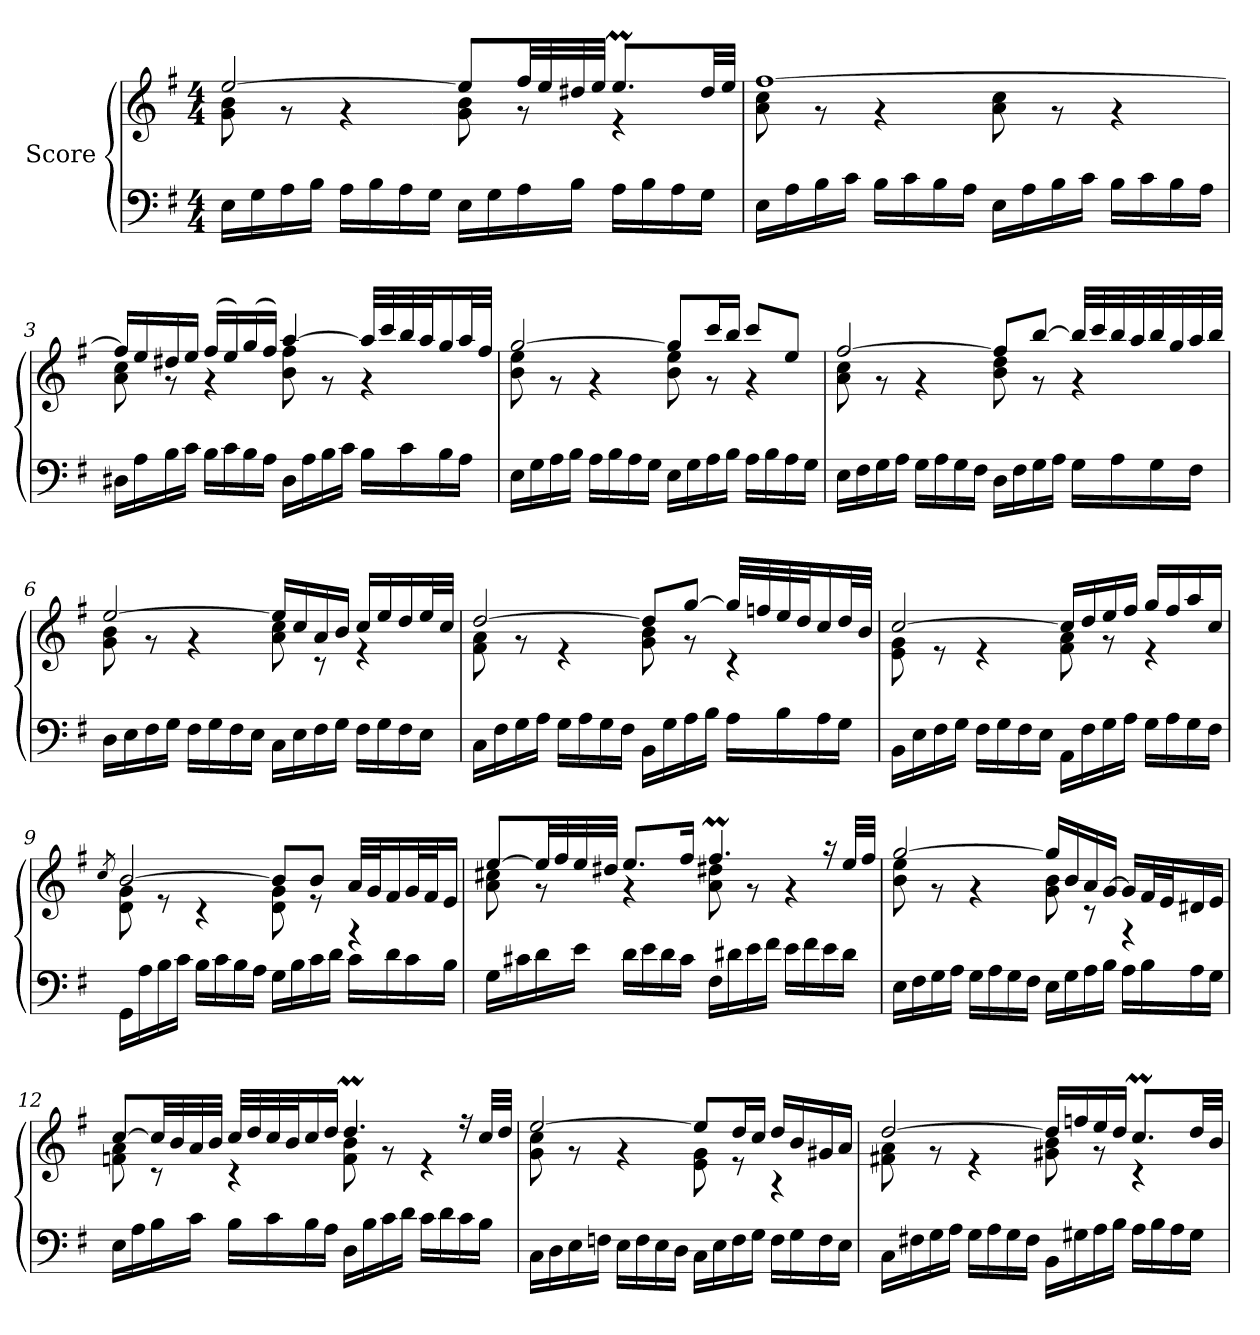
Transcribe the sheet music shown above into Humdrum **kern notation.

**kern	**kern
*part1	*part1
*staff2	*staff1
*I"Score	*
*clefF4	*clefG2
*k[f#]	*k[f#]
*M4/4	*M4/4
*MM69	*MM69
=1	=1
*	*^
16E\LL	[2ee/	8g\ 8b\
16G\	.	.
16A\	.	8r
16B\JJ	.	.
16A\LL	.	4r
16B\	.	.
16A\	.	.
16G\JJ	.	.
16E\LL	8ee/L]	8g\ 8b\
16G\	.	.
16A\	32ff#/LL	8r
.	32ee/	.
16B\JJ	32dd#X/	.
.	32ee/JJJ	.
16A\LL	8.eeM/L	4r
16B\	.	.
16A\	.	.
16G\JJ	32dd#/LL	.
.	32ee/JJJ	.
=2	=2	=2
16E\LL	[1ff#	8a\ 8cc\
16A\	.	.
16B\	.	8r
16c\JJ	.	.
16B\LL	.	4r
16c\	.	.
16B\	.	.
16A\JJ	.	.
16E\LL	.	8a\ 8cc\
16A\	.	.
16B\	.	8r
16c\JJ	.	.
16B\LL	.	4r
16c\	.	.
16B\	.	.
16A\JJ	.	.
!!LO:LB:g=z	!!
=3	=3	=3
16D#X\LL	16ff#/LL]	8a\ 8cc\
16A\	16ee/	.
16B\	16dd#X/	8r
16c\JJ	16ee/JJ	.
16B\LL	(>16ff#/LL	4r
16c\	16ee/)	.
16B\	(>16gg/	.
16A\JJ	16ff#/JJ)	.
16D#\LL	[4aa/	8b\ 8ff#\
16A\	.	.
16B\	.	8r
16c\JJ	.	.
16B\LL	32aa/LLL]	4r
.	32ccc/	.
16c\	32bb/	.
.	32aa/J	.
16B\	16gg/	.
16A\JJ	32aa/L	.
.	32ff#/JJJ	.
=4	=4	=4
16E\LL	[2gg/	8b\ 8ee\
16G\	.	.
16A\	.	8r
16B\JJ	.	.
16A\LL	.	4r
16B\	.	.
16A\	.	.
16G\JJ	.	.
16E\LL	8gg/L]	8b\ 8ee\
16G\	.	.
16A\	16ccc/L	8r
16B\JJ	16bb/JJ	.
16A\LL	8ccc/L	4r
16B\	.	.
16A\	8ee/J	.
16G\JJ	.	.
!!LO:LB:g=z	!!
=5	=5	=5
16E\LL	[2ff#/	8a\ 8cc\
16F#\	.	.
16G\	.	8r
16A\JJ	.	.
16G\LL	.	4r
16A\	.	.
16G\	.	.
16F#\JJ	.	.
16D\LL	8ff#/L]	8b\ 8dd\
16F#\	.	.
16G\	[8bb/J	8r
16A\JJ	.	.
16G\LL	32bb/LLL]	4r
.	32ccc/	.
16A\	32bb/	.
.	32aa/	.
16G\	32bb/	.
.	32gg/	.
16F#\JJ	32aa/	.
.	32bb/JJJ	.
=6	=6	=6
16D\LL	[2ee/	8g\ 8b\
16E\	.	.
16F#\	.	8r
16G\JJ	.	.
16F#\LL	.	4r
16G\	.	.
16F#\	.	.
16E\JJ	.	.
16C\LL	16ee/LL]	8a\ 8cc\
16E\	16cc/	.
16F#\	16a/	8r
16G\JJ	16b/JJ	.
16F#\LL	16cc/LL	4r
16G\	16ee/	.
16F#\	16dd/	.
16E\JJ	32ee/L	.
.	32cc/JJJ	.
!!LO:LB:g=z	!!
=7	=7	=7
16C\LL	[2dd/	8f#\ 8a\
16F#\	.	.
16G\	.	8r
16A\JJ	.	.
16G\LL	.	4r
16A\	.	.
16G\	.	.
16F#\JJ	.	.
16BB\LL	8dd/L]	8g\ 8b\
16G\	.	.
16A\	[8gg/J	8r
16B\JJ	.	.
16A\LL	32gg/LLL]	4r
.	32ffn/	.
16B\	32ee/	.
.	32dd/J	.
16A\	16cc/	.
16G\JJ	32dd/L	.
.	32b/JJJ	.
=8	=8	=8
16BB\LL	[2cc/	8e\ 8g\
16E\	.	.
16F#\	.	8r
16G\JJ	.	.
16F#\LL	.	4r
16G\	.	.
16F#\	.	.
16E\JJ	.	.
16AA\LL	16cc/LL]	8f#\ 8a\
16F#\	16dd/	.
16G\	16ee/	8r
16A\JJ	16ff#/JJ	.
16G\LL	16gg/LL	4r
16A\	16ff#/	.
16G\	16aa/	.
16F#\JJ	16cc/JJ	.
=9	=9	=9
.	8qcc/	.
16GG\LL	[2b/	8d\ 8g\
16A\	.	.
16B\	.	8r
16c\JJ	.	.
16B\LL	.	4r
16c\	.	.
16B\	.	.
16A\JJ	.	.
16G\LL	8b/L]	8d\ 8g\
16B\	.	.
16c\	8b/J	8r
16d\JJ	.	.
16c\LL	32a/LLL	4r
.	32g/J	.
16d\	16f#/	.
16c\	32g/L	.
.	32f#/J	.
16B\JJ	16e/JJ	.
!!LO:PB:g=z	!!
=10	=10	=10
16G\LL	[8ee/L	8a\ 8cc#X\
16c#X\	.	.
16d\	32ee/LL]	8r
.	32ff#/	.
16e\JJ	32ee/	.
.	32dd#X/JJJ	.
16d\LL	8.ee/L	4r
16e\	.	.
16d\	.	.
16c#\JJ	16ff#/Jk	.
16F#\LL	4.ff#m/	8a\ 8dd#X\
16d#X\	.	.
16e\	.	8r
16f#\JJ	.	.
16e\LL	.	4r
16f#\	.	.
16e\	16r	.
16d#\JJ	32ee/LLL	.
.	32ff#/JJJ	.
=11	=11	=11
16E\LL	[2gg/	8b\ 8ee\
16F#\	.	.
16G\	.	8r
16A\JJ	.	.
16G\LL	.	4r
16A\	.	.
16G\	.	.
16F#\JJ	.	.
16E\LL	16gg/LL]	8g\ 8b\
16G\	16b/	.
16A\	16a/	8r
16B\JJ	[16g/JJ	.
16A\LL	16g/LL]	4r
16B\	32f#/L	.
.	32e/J	.
16A\	16d#X/	.
16G\JJ	16e/JJ	.
!!LO:LB:g=z	!!
=12	=12	=12
16E\LL	[8cc/L	8fn\ 8a\
16A\	.	.
16B\	32cc/LL]	8r
.	32b/	.
16c\JJ	32a/	.
.	32b/JJJ	.
16B\LL	32cc/LLL	4r
.	32dd/	.
16c\	32cc/	.
.	32b/J	.
16B\	16cc/	.
16A\JJ	16dd/JJ	.
16D\LL	4.ddM/	8f\ 8b\
16B\	.	.
16c\	.	8r
16d\JJ	.	.
16c\LL	.	4r
16d\	.	.
16c\	16r	.
16B\JJ	32cc/LLL	.
.	32dd/JJJ	.
=13	=13	=13
16C\LL	[2ee/	8g\ 8cc\
16D\	.	.
16E\	.	8r
16Fn\JJ	.	.
16E\LL	.	4r
16F\	.	.
16E\	.	.
16D\JJ	.	.
16C\LL	8ee/L]	8e\ 8g\
16E\	.	.
16F\	16dd/L	8r
16G\JJ	16cc/JJ	.
16F\LL	16dd/LL	4r
16G\	16b/	.
16F\	16g#X/	.
16E\JJ	16a/JJ	.
!!LO:LB:g=z	!!
=14	=14	=14
16C\LL	[2dd/	8f#X\ 8a\
16F#X\	.	.
16G\	.	8r
16A\JJ	.	.
16G\LL	.	4r
16A\	.	.
16G\	.	.
16F#\JJ	.	.
16BB\LL	16dd/LL]	8g#X\ 8b\
16G#X\	16ffn/	.
16A\	16ee/	8r
16B\JJ	16dd/JJ	.
16A\LL	8.ccM/L	4r
16B\	.	.
16A\	.	.
16G#\JJ	32dd/LL	.
.	32b/JJJ	.
*	*v	*v
=	=
*-	*-
